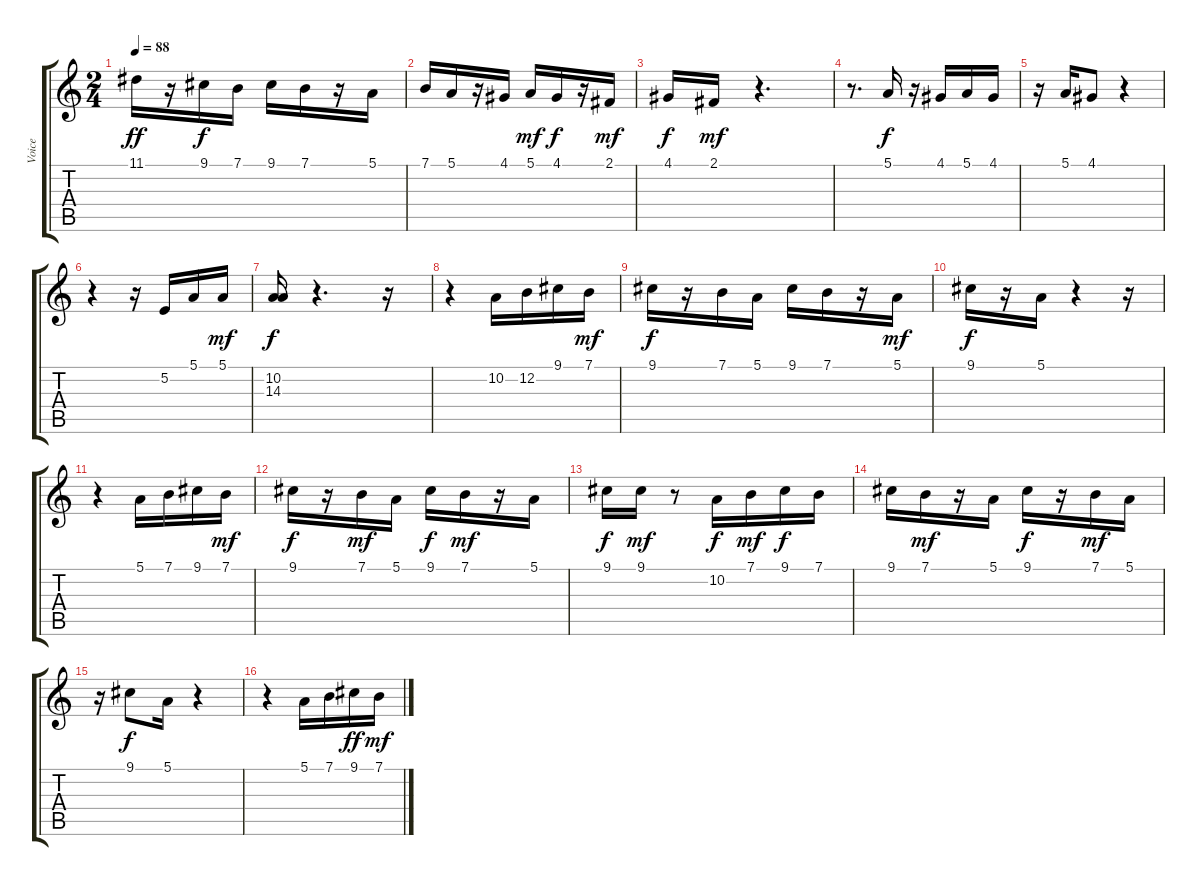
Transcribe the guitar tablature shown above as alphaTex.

\track ("Voice" "Voice") {instrument tuba}
\staff {score tabs}
\tuning (E4 B3 G3 D3 A2 E2) {hide}
\ts (2 4)
\tempo 88
\clef g2
\ks c
11.1.16{dy ff} r.16 9.1.16{dy f} 7.1.16 9.1.16 7.1.16 r.16 5.1.16 |
7.1.16 5.1.16 r.16 4.1.16 5.1.16{dy mf} 4.1.16{dy f} r.16 2.1.16{dy mf} |
4.1.16{dy f} 2.1.16{dy mf} r.4{d} |
r.8{d} 5.1.16{dy f} r.16 4.1.16 5.1.16 4.1.16 |
r.16 5.1.16 4.1.8 r.4 |
r.4 r.16 5.2.16 5.1.16 5.1.16{dy mf} |
(10.2 14.3).16{dy f} r.4{d} r.16 |
r.4 10.2.16 12.2.16 9.1.16 7.1.16{dy mf} |
9.1.16{dy f} r.16 7.1.16 5.1.16 9.1.16 7.1.16 r.16 5.1.16{dy mf} |
9.1.16{dy f} r.16 5.1.16 r.4 r.16 |
r.4 5.1.16 7.1.16 9.1.16 7.1.16{dy mf} |
9.1.16{dy f} r.16 7.1.16{dy mf} 5.1.16 9.1.16{dy f} 7.1.16{dy mf} r.16 5.1.16 |
9.1.16{dy f} 9.1.16{dy mf} r.8 10.2.16{dy f} 7.1.16{dy mf} 9.1.16{dy f} 7.1.16 |
9.1.16 7.1.16{dy mf} r.16 5.1.16 9.1.16{dy f} r.16 7.1.16{dy mf} 5.1.16 |
r.16 9.1.8{dy f} 5.1.16 r.4 |
r.4 5.1.16 7.1.16 9.1.16{dy ff} 7.1.16{dy mf}
